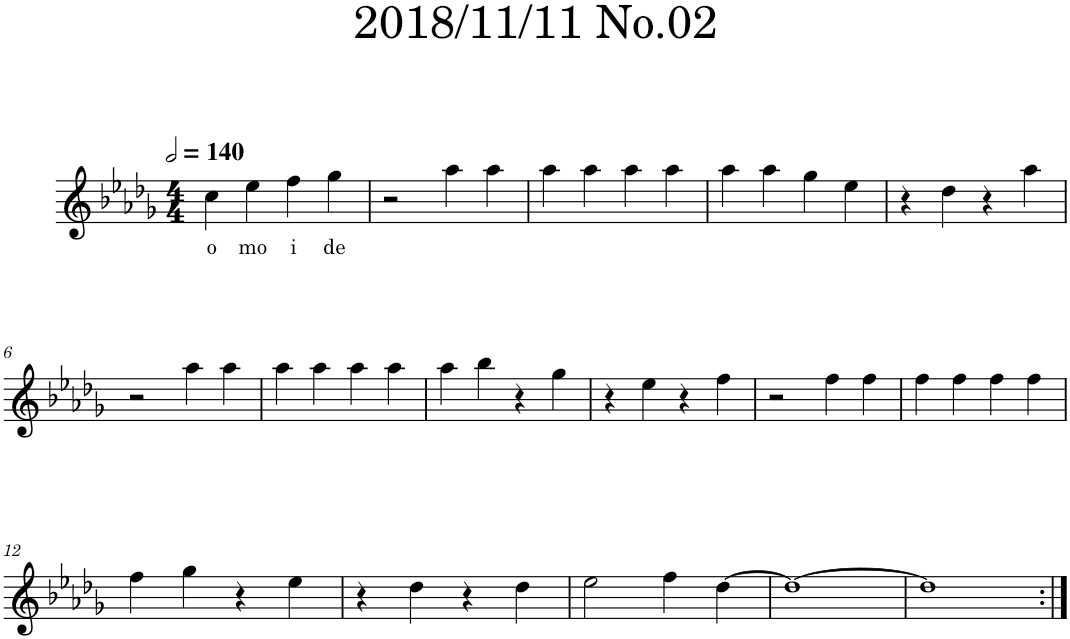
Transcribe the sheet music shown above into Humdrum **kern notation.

**kern	**text
*part1	*part1
*staff1	*staff1
*I"Piano	*
*I'Pno.	*
*clefG2	*
*k[b-e-a-d-g-]	*
*M4/4	*
*MM280	*
=1	=1
!	!LO:LY:b
4cc\	o
!	!LO:LY:b
4ee-\	mo
!	!LO:LY:b
4ff\	i
!	!LO:LY:b
4gg-\	de
=2	=2
2r	.
4aa-\	.
4aa-\	.
=3	=3
4aa-\	.
4aa-\	.
4aa-\	.
4aa-\	.
=4	=4
4aa-\	.
4aa-\	.
4gg-\	.
4ee-\	.
=5	=5
4r	.
4dd-\	.
4r	.
4aa-\	.
!!LO:LB:g=z
=6	=6
2r	.
4aa-\	.
4aa-\	.
=7	=7
4aa-\	.
4aa-\	.
4aa-\	.
4aa-\	.
=8	=8
4aa-\	.
4bb-\	.
4r	.
4gg-\	.
=9	=9
4r	.
4ee-\	.
4r	.
4ff\	.
=10	=10
2r	.
4ff\	.
4ff\	.
=11	=11
4ff\	.
4ff\	.
4ff\	.
4ff\	.
!!LO:LB:g=z
=12	=12
4ff\	.
4gg-\	.
4r	.
4ee-\	.
=13	=13
4r	.
4dd-\	.
4r	.
4dd-\	.
=14	=14
2ee-\	.
4ff\	.
[4dd-\	.
=15	=15
1dd-_	.
=16	=16
1dd-]	.
=:|!	=:|!
*-	*-
